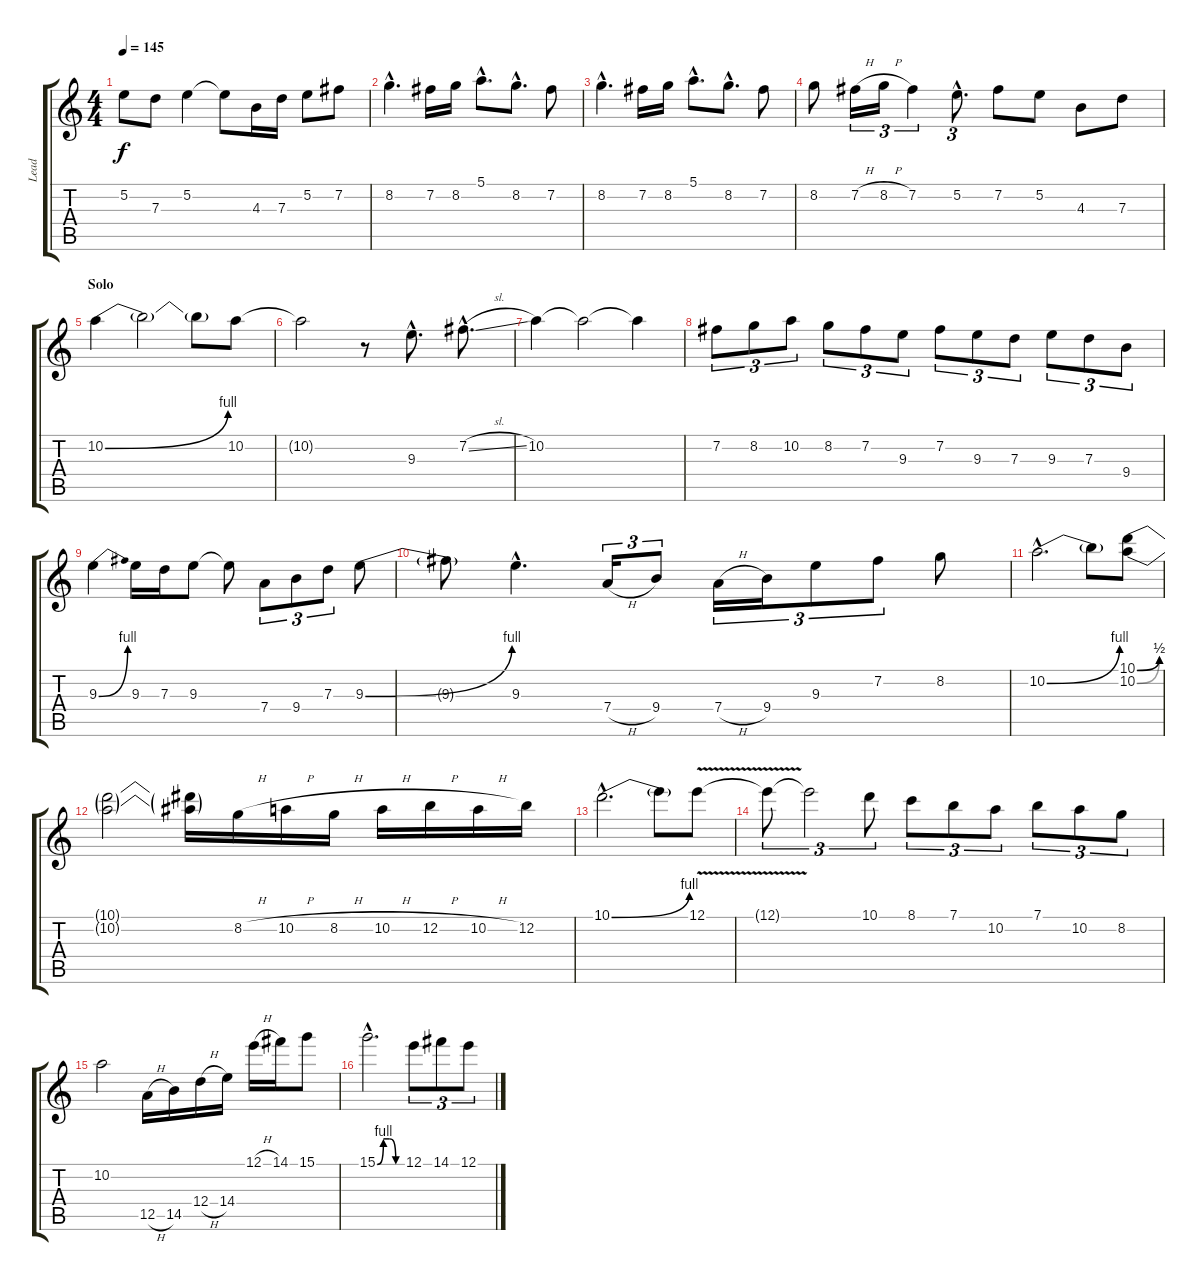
\track ("Lead" "Lead") {instrument distortionguitar}
\staff {score tabs}
\tuning (E4 B3 G3 D3 A2 E2) {hide}
\ts (4 4)
\tempo 145
\clef g2
\ks c
5.2.8{dy f} 7.3.8 5.2.4 5.2{t}.8 4.3.16 7.3.16 5.2.8 7.2.8 |
8.2{hac}.4{d} 7.2.16 8.2.16 5.1{hac}.8{d} 8.2{hac}.8{d} 7.2.8 |
8.2{hac}.4{d} 7.2.16 8.2.16 5.1{hac}.8{d} 8.2{hac}.8{d} 7.2.8 |
8.2.8 7.2{h}.16{tu (3 2)} 8.2{h}.16{tu (3 2)} 7.2.4{tu (3 2)} 5.2{hac}.8{d tu (3 2)} 7.2.8 5.2.8 4.3.8 7.3.8 |
\section ("" "Solo")
10.2{be (bend 0 0 60 4)}.4 10.2{t}.2 10.2{t}.8 10.2.8 |
10.2{t}.2 r.8 9.3{hac}.8{d} 7.2{sl hac}.8{d} |
10.2.4 10.2{t}.2 10.2{t}.4 |
7.2.8{tu (3 2)} 8.2.8{tu (3 2)} 10.2.8{tu (3 2)} 8.2.8{tu (3 2)} 7.2.8{tu (3 2)} 9.3.8{tu (3 2)} 7.2.8{tu (3 2)} 9.3.8{tu (3 2)} 7.3.8{tu (3 2)} 9.3.8{tu (3 2)} 7.3.8{tu (3 2)} 9.4.8{tu (3 2)} |
9.3{be (bend 0 0 60 4)}.4 9.3.16 7.3.16 9.3.8 9.3{t}.8 7.4.8{tu (3 2)} 9.4.8{tu (3 2)} 7.3.8{tu (3 2)} 9.3{be (bend 0 0 60 4)}.8 |
9.3{t}.8 9.3{hac}.4{d} 7.4{h}.16{tu (3 2)} 9.4.8{tu (3 2)} 7.4{h}.16{tu (3 2)} 9.4.16{tu (3 2)} 9.3.8{tu (3 2)} 7.2.8{tu (3 2)} 8.2.8 |
10.2{be (bend 0 0 60 4) hac}.2{d} 10.2{t}.8 (10.1{be (bend 0 0 60 2)} 10.2{be (bend 0 0 60 2)}).8 |
(10.1{t} 10.2{t}).2 (10.1{t} 10.2{t}).16 8.2{h}.16 10.2{h}.16 8.2{h}.16 10.2{h}.16 12.2{h}.16 10.2{h}.16 12.2.16 |
10.1{be (bend 0 0 60 4) hac}.2{d} 10.1{t}.8 12.1{v}.8 |
12.1{t}.8{tu (3 2)} 12.1{t}.2{tu (3 2)} 10.1.8{tu (3 2)} 8.1.8{tu (3 2)} 7.1.8{tu (3 2)} 10.2.8{tu (3 2)} 7.1.8{tu (3 2)} 10.2.8{tu (3 2)} 8.2.8{tu (3 2)} |
10.2.2 12.5{h}.16 14.5.16 12.4{h}.16 14.4.16 12.1{h}.16 14.1.16 15.1.8 |
15.1{be (custom 0 0 15 4 30 4 45 0 60 0) hac}.2{d} 12.1.8{tu (3 2)} 14.1.8{tu (3 2)} 12.1.8{tu (3 2)}
